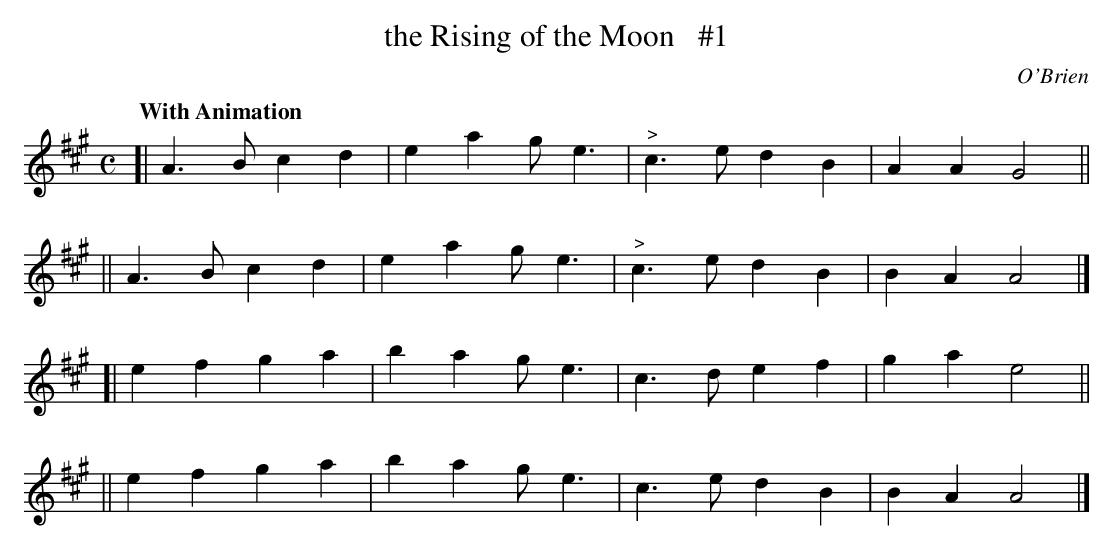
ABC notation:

X:1
T: the Rising of the Moon   #1
O: O'Brien
Q: "With Animation"
M: C
L: 1/8
K: A
[| A3 B c2d2 | e2a2 ge3 |"^>"c3e d2B2 | A2A2 G4 ||
|| A3 B c2d2 | e2a2 ge3 |"^>"c3e d2B2 | B2A2 A4 |]
[| e2f2 g2a2 | b2a2 ge3 |    c3d e2f2 | g2a2 e4 ||
|| e2f2 g2a2 | b2a2 ge3 |    c3e d2B2 | B2A2 A4 |]
